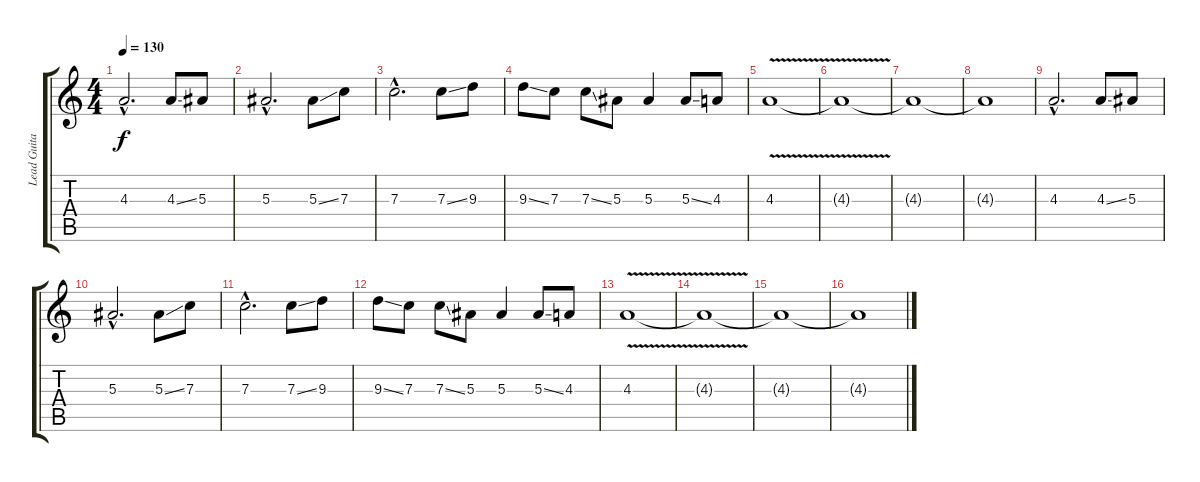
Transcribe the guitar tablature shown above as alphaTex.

\track ("Lead Guitar" "Lead Guita") {instrument distortionguitar}
\staff {score tabs}
\tuning (D4 A3 F3 C3 G2 D2) {hide}
\ts (4 4)
\tempo 130
\clef g2
\ks c
4.3{hac}.2{d dy f} 4.3{ss}.8 5.3.8 |
5.3{hac}.2{d} 5.3{ss}.8 7.3.8 |
7.3{hac}.2{d} 7.3{ss}.8 9.3.8 |
9.3{ss}.8 7.3.8 7.3{ss}.8 5.3.8 5.3.4 5.3{ss}.8 4.3.8 |
4.3{v}.1 |
4.3{t}.1 |
4.3{t}.1 |
4.3{t}.1 |
4.3{hac}.2{d} 4.3{ss}.8 5.3.8 |
5.3{hac}.2{d} 5.3{ss}.8 7.3.8 |
7.3{hac}.2{d} 7.3{ss}.8 9.3.8 |
9.3{ss}.8 7.3.8 7.3{ss}.8 5.3.8 5.3.4 5.3{ss}.8 4.3.8 |
4.3{v}.1 |
4.3{t}.1 |
4.3{t}.1 |
4.3{t}.1
